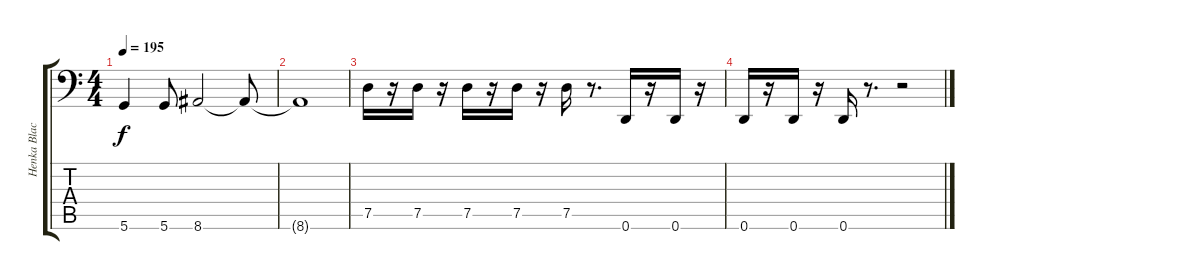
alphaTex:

\track ("Henka Blacksmith" "Henka Blac") {instrument electricbasspick}
\staff {score tabs}
\tuning (D3 A2 F2 C2 G1 D1) {hide}
\ts (4 4)
\tempo 195
\clef f4
\ks c
5.6.4{dy f} 5.6.8 8.6.2 8.6{t}.8 |
8.6{t}.1 |
7.5.16 r.16 7.5.16 r.16 7.5.16 r.16 7.5.16 r.16 7.5.16 r.8{d} 0.6.16 r.16 0.6.16 r.16 |
0.6.16 r.16 0.6.16 r.16 0.6.16 r.8{d} r.2
